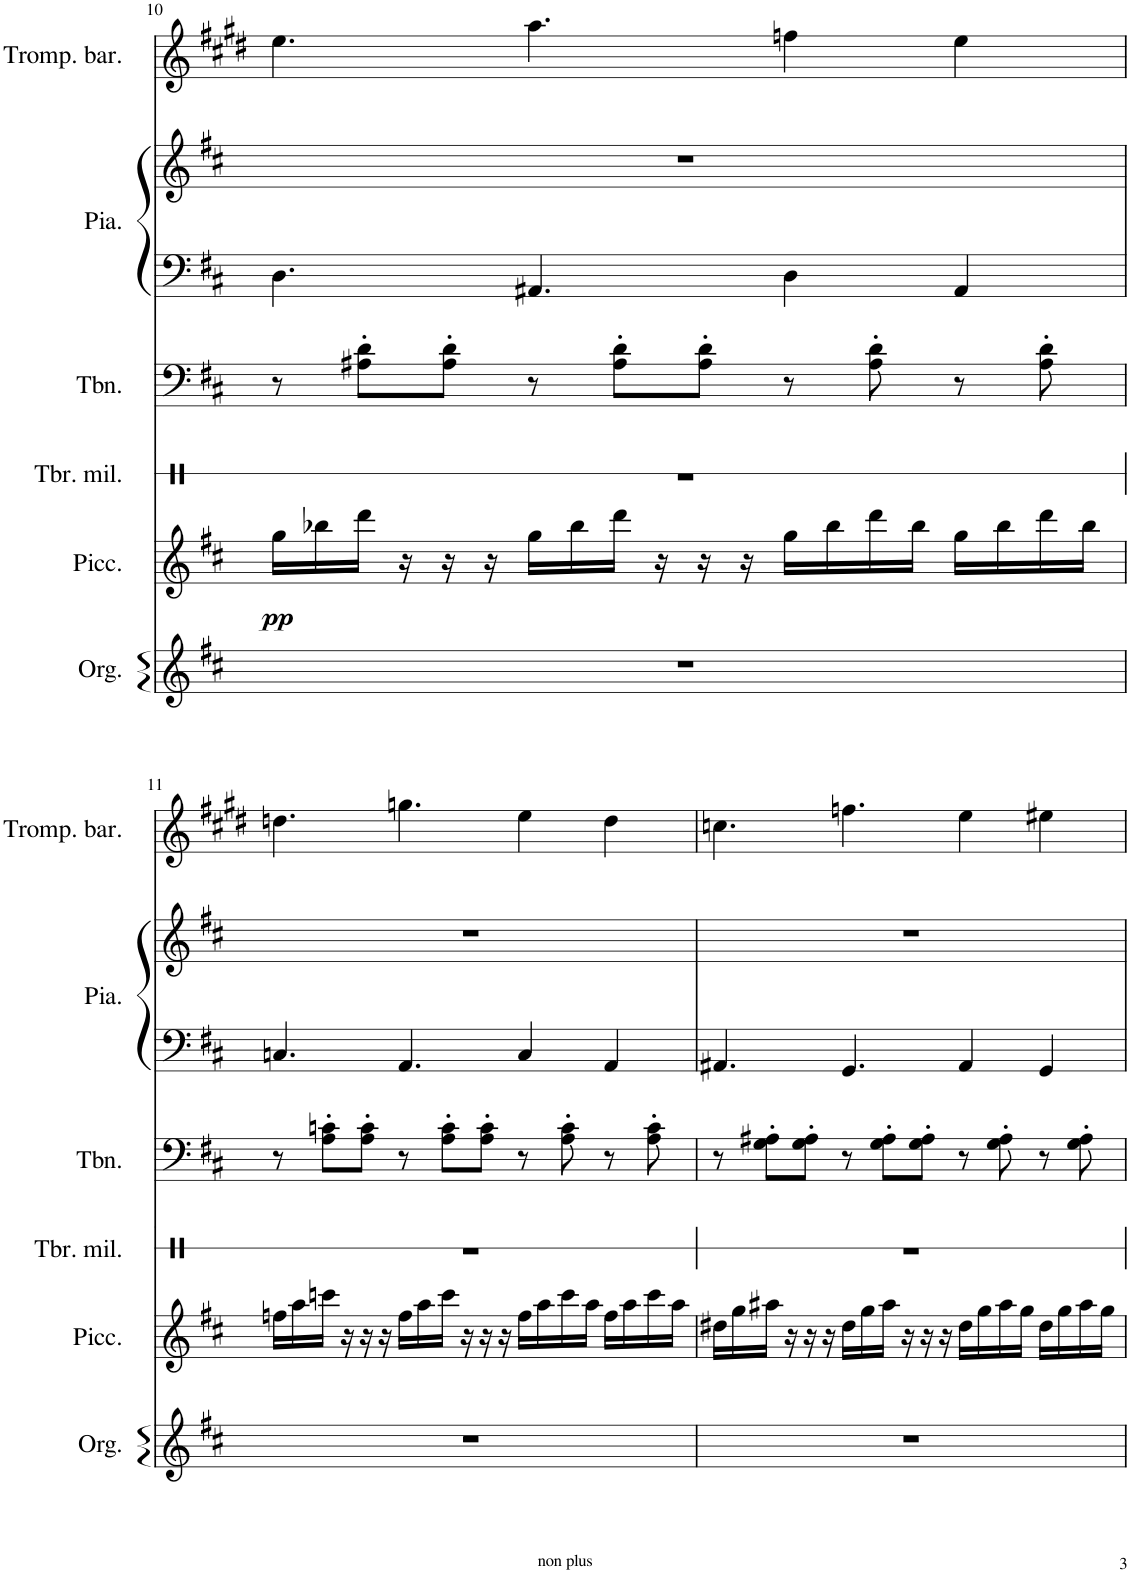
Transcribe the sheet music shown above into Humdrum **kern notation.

**kern	**kern	**dynam	**kern	**kern	**kern	**kern	**kern
*part6	*part5	*part5	*part4	*part3	*part2	*part2	*part1
*staff7	*staff6	*staff6	*staff5	*staff4	*staff3	*staff2	*staff1
*I"Orgue	*I"Piccolo	*	*I"Tambour militaire	*I"Trombone	*I"Piano	*	*I"Trompette baroque
*I'Org.	*I'Picc.	*	*I'Tbr. mil.	*I'Tbn.	*I'Pia.	*	*I'Tromp. bar.
!!LO:PB:g=z
*clefG2	*clefG2	*	*clefX	*clefF4	*clefF4	*clefG2	*clefG2
*	*Trd-7c-12	*	*	*	*	*	*Trd1c2
*k[f#c#]	*k[f#c#]	*	*k[f#c#]	*k[f#c#]	*k[f#c#]	*k[f#c#]	*k[f#c#g#d#]
*M10/8	*M10/8	*	*M10/8	*M10/8	*M10/8	*M10/8	*M10/8
=10	=10	=10	=10	=10	=10	=10	=10
!	!	!LO:DY:b	!	!	!	!	!
4%5r	16gg\LL	pp	4%5r	8r	4.D\	4%5r	4.ee\
.	16bb-X\	.	.	.	.	.	.
.	16ddd\JJ	.	.	8A#X\' 8d\'L	.	.	.
.	16r	.	.	.	.	.	.
.	16r	.	.	8A#\' 8d\'J	.	.	.
.	16r	.	.	.	.	.	.
.	16gg\LL	.	.	8r	4.AA#X/	.	4.aa\
.	16bb-\	.	.	.	.	.	.
.	16ddd\JJ	.	.	8A#\' 8d\'L	.	.	.
.	16r	.	.	.	.	.	.
.	16r	.	.	8A#\' 8d\'J	.	.	.
.	16r	.	.	.	.	.	.
.	16gg\LL	.	.	8r	4D\	.	4ffn\
.	16bb-\	.	.	.	.	.	.
.	16ddd\	.	.	8A#\' 8d\'	.	.	.
.	16bb-\JJ	.	.	.	.	.	.
.	16gg\LL	.	.	8r	4AA#/	.	4ee\
.	16bb-\	.	.	.	.	.	.
.	16ddd\	.	.	8A#\' 8d\'	.	.	.
.	16bb-\JJ	.	.	.	.	.	.
!!LO:LB:g=z
=11	=11	=11	=11	=11	=11	=11	=11
4%5r	16ffn\LL	.	4%5r	8r	4.Cn/	4%5r	4.ddn\
.	16aa\	.	.	.	.	.	.
.	16cccn\JJ	.	.	8A\' 8cn\'L	.	.	.
.	16r	.	.	.	.	.	.
.	16r	.	.	8A\' 8c\'J	.	.	.
.	16r	.	.	.	.	.	.
.	16ff\LL	.	.	8r	4.AA/	.	4.ggn\
.	16aa\	.	.	.	.	.	.
.	16ccc\JJ	.	.	8A\' 8c\'L	.	.	.
.	16r	.	.	.	.	.	.
.	16r	.	.	8A\' 8c\'J	.	.	.
.	16r	.	.	.	.	.	.
.	16ff\LL	.	.	8r	4C/	.	4ee\
.	16aa\	.	.	.	.	.	.
.	16ccc\	.	.	8A\' 8c\'	.	.	.
.	16aa\JJ	.	.	.	.	.	.
.	16ff\LL	.	.	8r	4AA/	.	4dd\
.	16aa\	.	.	.	.	.	.
.	16ccc\	.	.	8A\' 8c\'	.	.	.
.	16aa\JJ	.	.	.	.	.	.
=12	=12	=12	=12	=12	=12	=12	=12
4%5r	16dd#X\LL	.	4%5r	8r	4.AA#X/	4%5r	4.ccn\
.	16gg\	.	.	.	.	.	.
.	16aa#X\JJ	.	.	8G\' 8A#X\'L	.	.	.
.	16r	.	.	.	.	.	.
.	16r	.	.	8G\' 8A#\'J	.	.	.
.	16r	.	.	.	.	.	.
.	16dd#\LL	.	.	8r	4.GG/	.	4.ffn\
.	16gg\	.	.	.	.	.	.
.	16aa#\JJ	.	.	8G\' 8A#\'L	.	.	.
.	16r	.	.	.	.	.	.
.	16r	.	.	8G\' 8A#\'J	.	.	.
.	16r	.	.	.	.	.	.
.	16dd#\LL	.	.	8r	4AA#/	.	4ee\
.	16gg\	.	.	.	.	.	.
.	16aa#\	.	.	8G\' 8A#\'	.	.	.
.	16gg\JJ	.	.	.	.	.	.
.	16dd#\LL	.	.	8r	4GG/	.	4ee#X\
.	16gg\	.	.	.	.	.	.
.	16aa#\	.	.	8G\' 8A#\'	.	.	.
.	16gg\JJ	.	.	.	.	.	.
=	=	=	=	=	=	=	=
*-	*-	*-	*-	*-	*-	*-	*-
